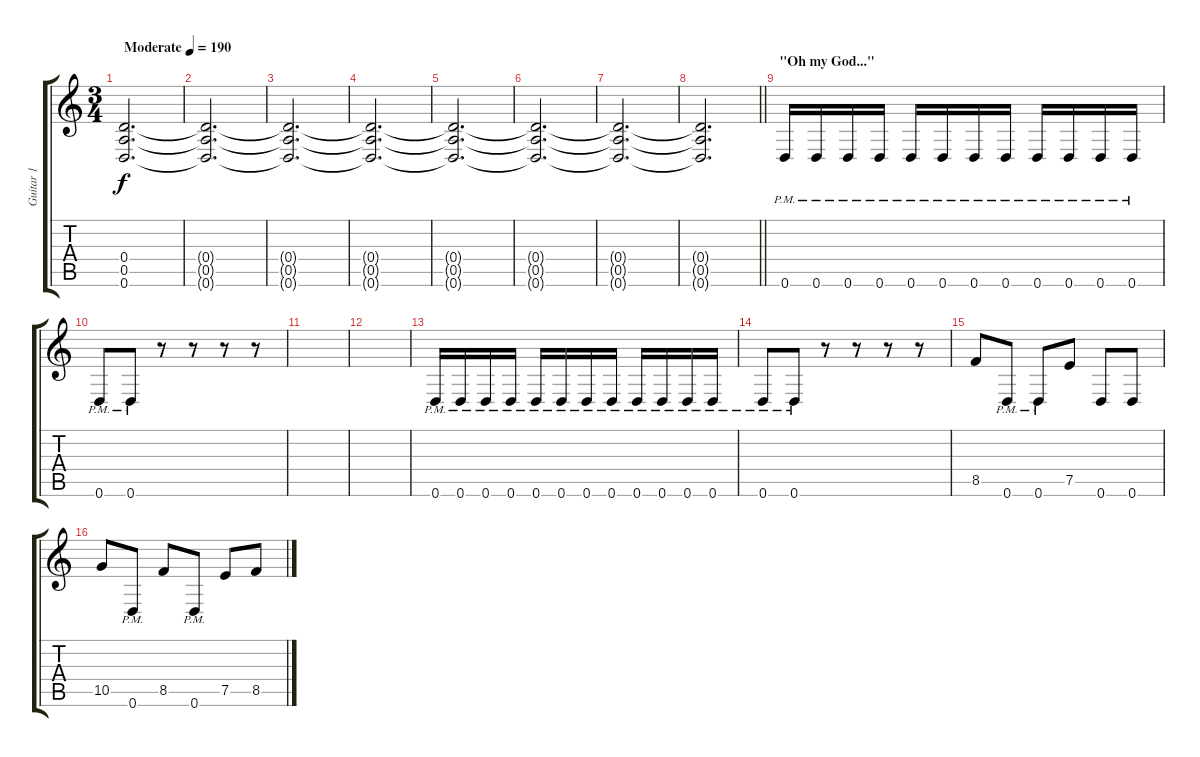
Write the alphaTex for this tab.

\track ("Guitar 1" "Guitar 1") {instrument distortionguitar}
\staff {score tabs}
\tuning (E4 B3 G3 D3 A2 D2) {hide}
\ts (3 4)
\tempo (190 "Moderate")
\clef g2
\ks c
(0.4 0.5 0.6).2{d dy f instrument distortionguitar} |
(0.4{t} 0.5{t} 0.6{t}).2{d} |
(0.4{t} 0.5{t} 0.6{t}).2{d} |
(0.4{t} 0.5{t} 0.6{t}).2{d} |
(0.4{t} 0.5{t} 0.6{t}).2{d} |
(0.4{t} 0.5{t} 0.6{t}).2{d} |
(0.4{t} 0.5{t} 0.6{t}).2{d} |
\barLineRight lightlight
(0.4{t} 0.5{t} 0.6{t}).2{d} |
\section ("" "\"Oh my God...\"")
0.6{pm}.16 0.6{pm}.16 0.6{pm}.16 0.6{pm}.16 0.6{pm}.16 0.6{pm}.16 0.6{pm}.16 0.6{pm}.16 0.6{pm}.16 0.6{pm}.16 0.6{pm}.16 0.6{pm}.16 |
0.6{pm}.8 0.6{pm}.8 r.8 r.8 r.8 r.8 |
|
|
0.6{pm}.16 0.6{pm}.16 0.6{pm}.16 0.6{pm}.16 0.6{pm}.16 0.6{pm}.16 0.6{pm}.16 0.6{pm}.16 0.6{pm}.16 0.6{pm}.16 0.6{pm}.16 0.6{pm}.16 |
0.6{pm}.8 0.6{pm}.8 r.8 r.8 r.8 r.8 |
8.5.8 0.6{pm}.8 0.6{pm}.8 7.5.8 0.6.8 0.6.8 |
10.5.8 0.6{pm}.8 8.5.8 0.6{pm}.8 7.5.8 8.5.8
